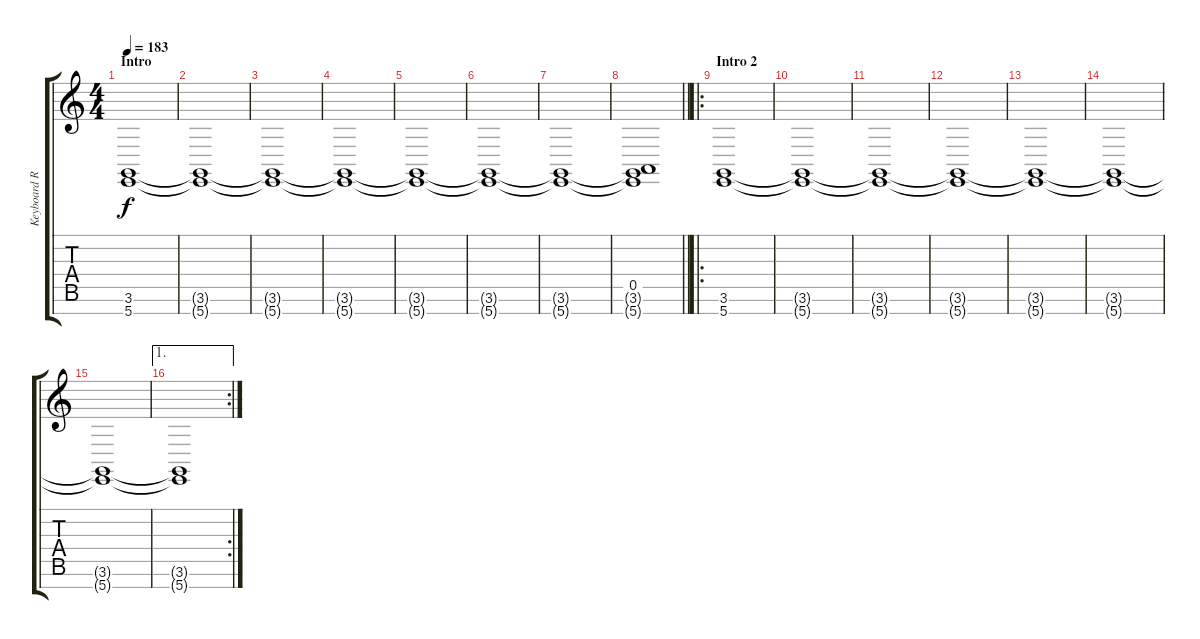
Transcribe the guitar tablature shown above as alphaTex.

\track ("Keyboard R" "Keyboard R") {instrument lead4chiff}
\staff {score tabs}
\tuning (E4 B3 G3 D3 A2 E2 B1) {hide}
\ts (4 4)
\section ("" "Intro")
\tempo 183
\clef g2
\ks c
(3.6 5.7).1{dy f instrument lead4chiff} |
(3.6{t} 5.7{t}).1 |
(3.6{t} 5.7{t}).1 |
(3.6{t} 5.7{t}).1 |
(3.6{t} 5.7{t}).1 |
(3.6{t} 5.7{t}).1 |
(3.6{t} 5.7{t}).1 |
\barLineRight lightlight
(0.5 3.6{t} 5.7{t}).1 |
\ro
\section ("" "Intro 2")
(3.6 5.7).1 |
(3.6{t} 5.7{t}).1 |
(3.6{t} 5.7{t}).1 |
(3.6{t} 5.7{t}).1 |
(3.6{t} 5.7{t}).1 |
(3.6{t} 5.7{t}).1 |
(3.6{t} 5.7{t}).1 |
\ae 1
\rc 2
(3.6{t} 5.7{t}).1
